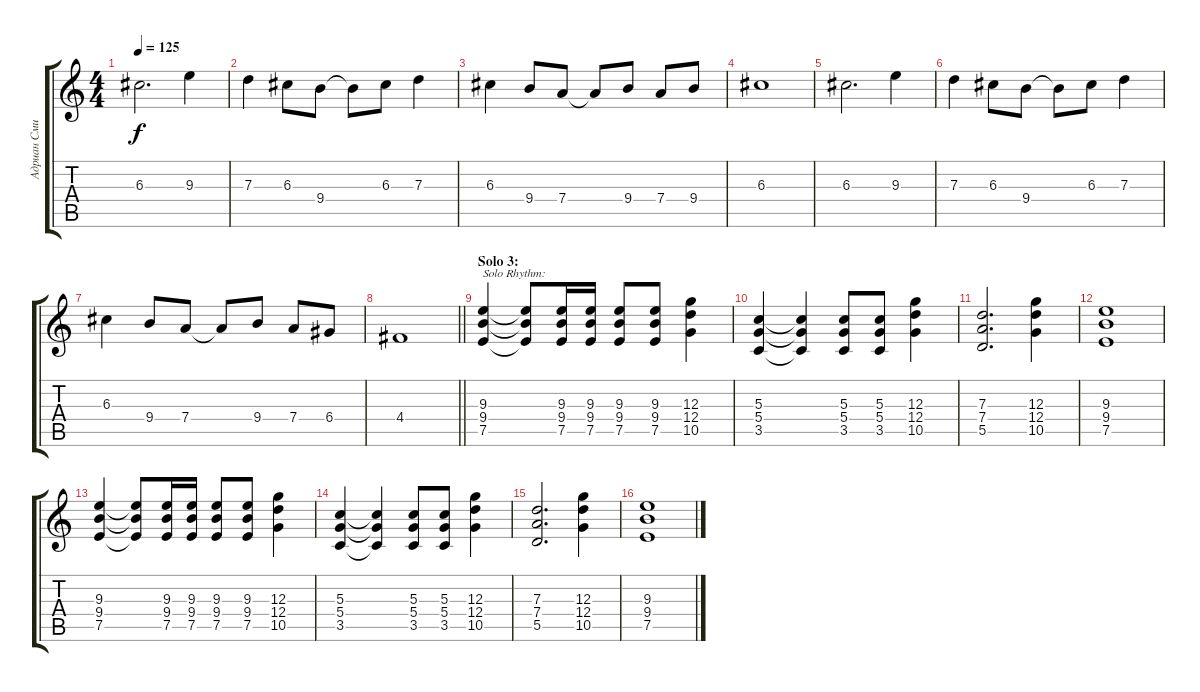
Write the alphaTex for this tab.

\track ("Адриан Смит" "Адриан Сми") {instrument overdrivenguitar}
\staff {score tabs}
\tuning (E4 B3 G3 D3 A2 E2) {hide}
\ts (4 4)
\tempo 125
\clef g2
\ks c
6.3.2{d dy f} 9.3.4 |
7.3.4 6.3.8 9.4.8 9.4{t}.8 6.3.8 7.3.4 |
6.3.4 9.4.8 7.4.8 7.4{t}.8 9.4.8 7.4.8 9.4.8 |
6.3.1 |
6.3.2{d} 9.3.4 |
7.3.4 6.3.8 9.4.8 9.4{t}.8 6.3.8 7.3.4 |
6.3.4 9.4.8 7.4.8 7.4{t}.8 9.4.8 7.4.8 6.4.8 |
\barLineRight lightlight
4.4.1 |
\section ("" "Solo 3:")
(9.3 9.4 7.5).4{txt "Solo Rhythm:"} (9.3{t} 9.4{t} 7.5{t}).8 (9.3 9.4 7.5).16 (9.3 9.4 7.5).16 (9.3 9.4 7.5).8 (9.3 9.4 7.5).8 (12.3 12.4 10.5).4 |
(5.3 5.4 3.5).4 (5.3{t} 5.4{t} 3.5{t}).4 (5.3 5.4 3.5).8 (5.3 5.4 3.5).8 (12.3 12.4 10.5).4 |
(7.3 7.4 5.5).2{d} (12.3 12.4 10.5).4 |
(9.3 9.4 7.5).1 |
(9.3 9.4 7.5).4 (9.3{t} 9.4{t} 7.5{t}).8 (9.3 9.4 7.5).16 (9.3 9.4 7.5).16 (9.3 9.4 7.5).8 (9.3 9.4 7.5).8 (12.3 12.4 10.5).4 |
(5.3 5.4 3.5).4 (5.3{t} 5.4{t} 3.5{t}).4 (5.3 5.4 3.5).8 (5.3 5.4 3.5).8 (12.3 12.4 10.5).4 |
(7.3 7.4 5.5).2{d} (12.3 12.4 10.5).4 |
(9.3 9.4 7.5).1
